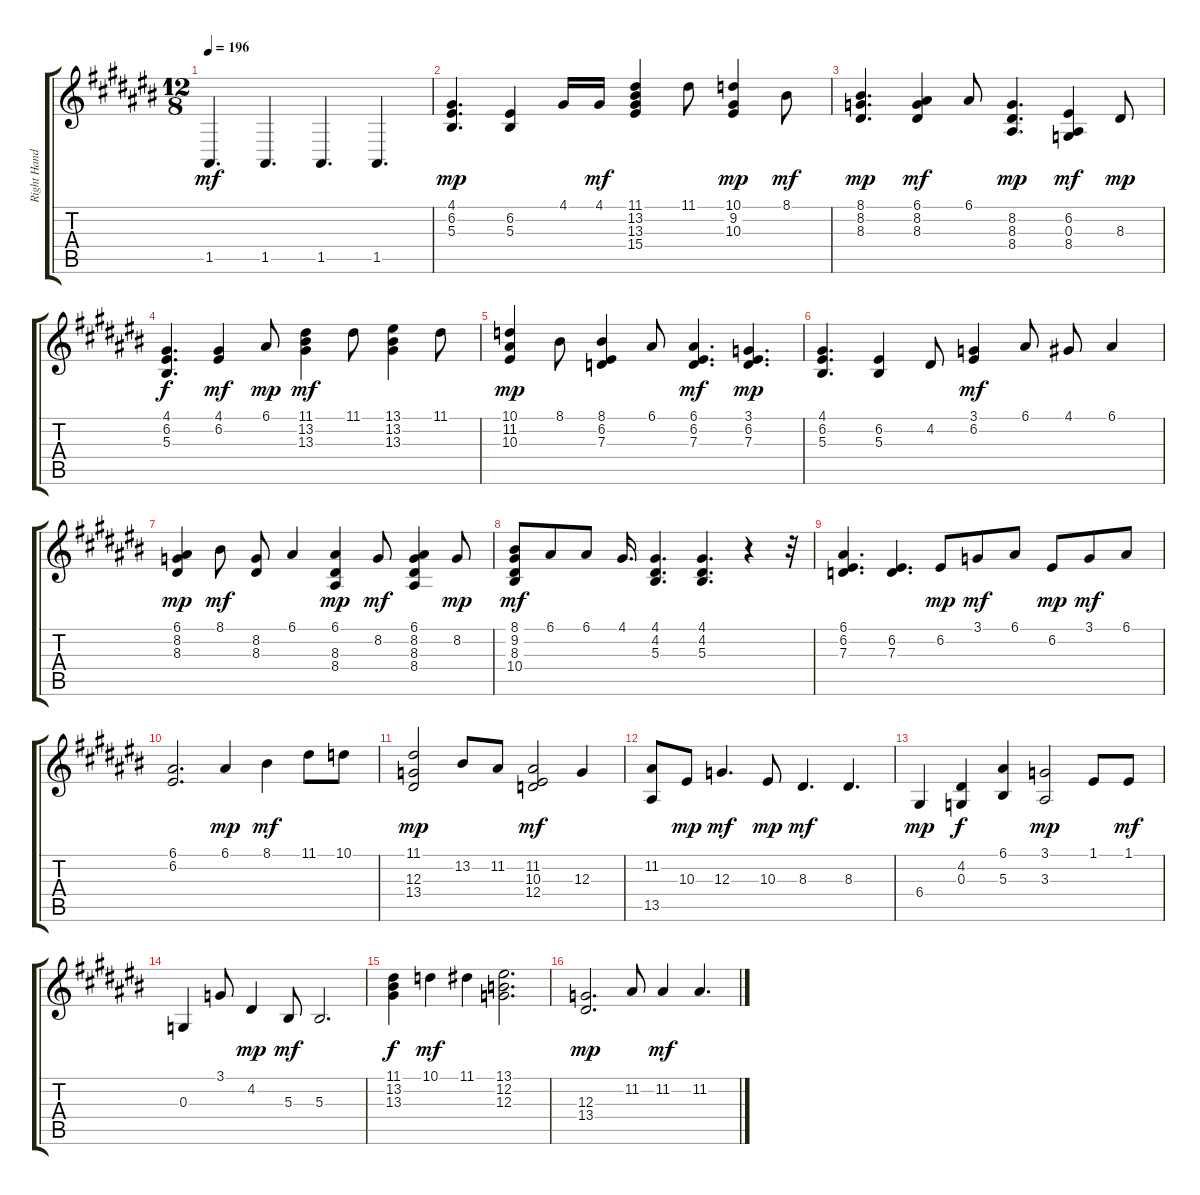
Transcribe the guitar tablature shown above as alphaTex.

\track ("Right Hand" "Right Hand") {instrument acousticgrandpiano}
\staff {score tabs}
\tuning (E4 B3 G3 D3 A2 E2) {hide}
\ts (12 8)
\tempo 196
\clef g2
\ks c#
1.5.4{d dy mf} 1.5.4{d} 1.5.4{d} 1.5.4{d} |
(4.1 6.2 5.3).4{d dy mp} (6.2 5.3).4 4.1.16 4.1.16{dy mf} (11.1 13.2 13.3 15.4).4 11.1.8 (10.1 9.2 10.3).4{dy mp} 8.1.8{dy mf} |
(8.1 8.2 8.3).4{d dy mp} (6.1 8.2 8.3).4{dy mf} 6.1.8 (8.2 8.3 8.4).4{d dy mp} (6.2 0.3 8.4).4{dy mf} 8.3.8{dy mp} |
(4.1 6.2 5.3).4{d dy f} (4.1 6.2).4{dy mf} 6.1.8{dy mp} (11.1 13.2 13.3).4{dy mf} 11.1.8 (13.1 13.2 13.3).4 11.1.8 |
(10.1 11.2 10.3).4{dy mp} 8.1.8 (8.1 6.2 7.3).4 6.1.8 (6.1 6.2 7.3).4{d dy mf} (3.1 6.2 7.3).4{d dy mp} |
(4.1 6.2 5.3).4{d} (6.2 5.3).4 4.2.8 (3.1 6.2).4{dy mf} 6.1.8 4.1.8 6.1.4 |
(6.1 8.2 8.3).4{dy mp} 8.1.8{dy mf} (8.2 8.3).8 6.1.4 (6.1 8.3 8.4).4{dy mp} 8.2.8{dy mf} (6.1 8.2 8.3 8.4).4 8.2.8{dy mp} |
(8.1 9.2 8.3 10.4).8{dy mf} 6.1.8 6.1.8 4.1.16{d} (4.1 4.2 5.3).4{d} (4.1 4.2 5.3).4{d} r.4 r.32 |
(6.1 6.2 7.3).4{d} (6.2 7.3).4{d} 6.2.8{dy mp} 3.1.8{dy mf} 6.1.8 6.2.8{dy mp} 3.1.8{dy mf} 6.1.8 |
(6.1 6.2).2{d} 6.1.4{dy mp} 8.1.4{dy mf} 11.1.8 10.1.8 |
(11.1 12.3 13.4).2{dy mp} 13.2.8 11.2.8 (11.2 10.3 12.4).2{dy mf} 12.3.4 |
(11.2 13.5).8 10.3.8{dy mp} 12.3.4{d dy mf} 10.3.8{dy mp} 8.3.4{d dy mf} 8.3.4{d} |
6.4.4{dy mp} (4.2 0.3).4{dy f} (6.1 5.3).4 (3.1 3.3).2{dy mp} 1.1.8 1.1.8{dy mf} |
0.3.4 3.1.8 4.2.4{dy mp} 5.3.8{dy mf} 5.3.2{d} |
(11.1 13.2 13.3).4{dy f} 10.1.4{dy mf} 11.1.4 (13.1 12.2 12.3).2{d} |
(12.3 13.4).2{d dy mp} 11.2.8 11.2.4{dy mf} 11.2.4{d}
